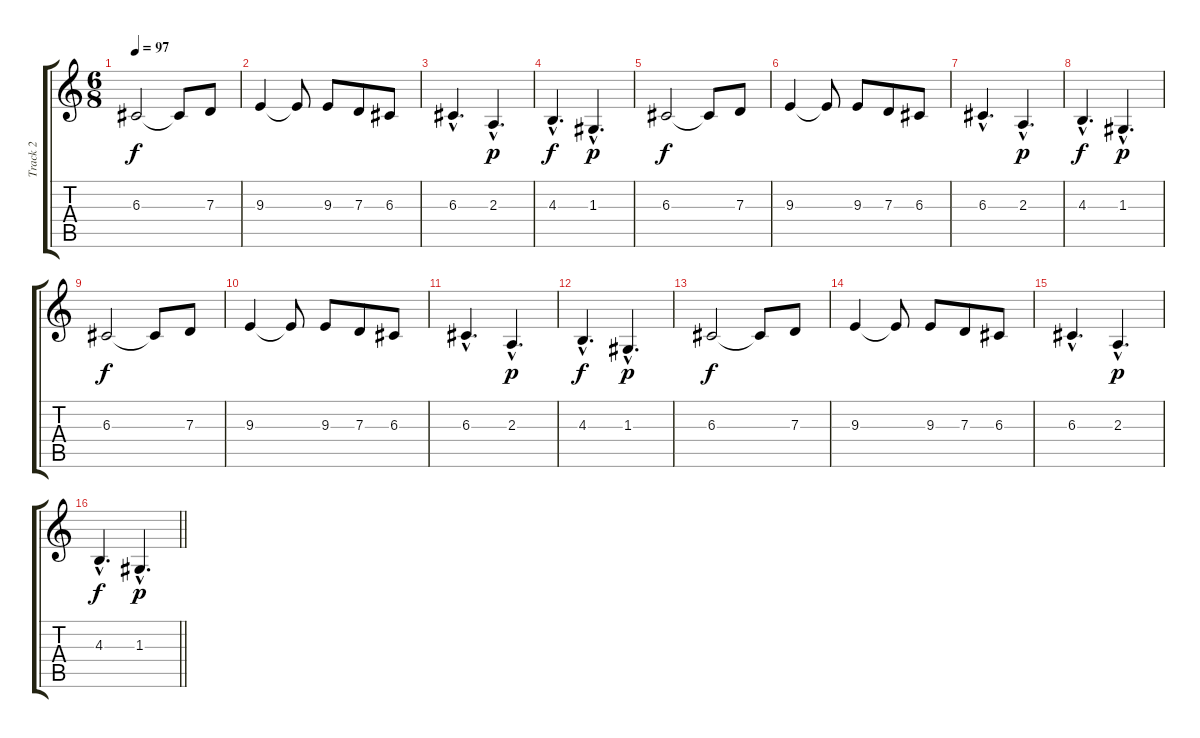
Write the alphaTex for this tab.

\track ("Track 2" "Track 2") {instrument acousticgrandpiano}
\staff {score tabs}
\tuning (E4 B3 G3 D3 A2 E2) {hide}
\ts (6 8)
\tempo 97
\clef g2
\ks c
6.3.2{dy f} 6.3{t}.8 7.3.8 |
9.3.4 9.3{t}.8 9.3.8 7.3.8 6.3.8 |
6.3{hac}.4{d} 2.3{hac}.4{d dy p} |
4.3{hac}.4{d dy f} 1.3{hac}.4{d dy p} |
6.3.2{dy f} 6.3{t}.8 7.3.8 |
9.3.4 9.3{t}.8 9.3.8 7.3.8 6.3.8 |
6.3{hac}.4{d} 2.3{hac}.4{d dy p} |
4.3{hac}.4{d dy f} 1.3{hac}.4{d dy p} |
6.3.2{dy f} 6.3{t}.8 7.3.8 |
9.3.4 9.3{t}.8 9.3.8 7.3.8 6.3.8 |
6.3{hac}.4{d} 2.3{hac}.4{d dy p} |
4.3{hac}.4{d dy f} 1.3{hac}.4{d dy p} |
6.3.2{dy f} 6.3{t}.8 7.3.8 |
9.3.4 9.3{t}.8 9.3.8 7.3.8 6.3.8 |
6.3{hac}.4{d} 2.3{hac}.4{d dy p} |
\barLineRight lightlight
4.3{hac}.4{d dy f} 1.3{hac}.4{d dy p}
